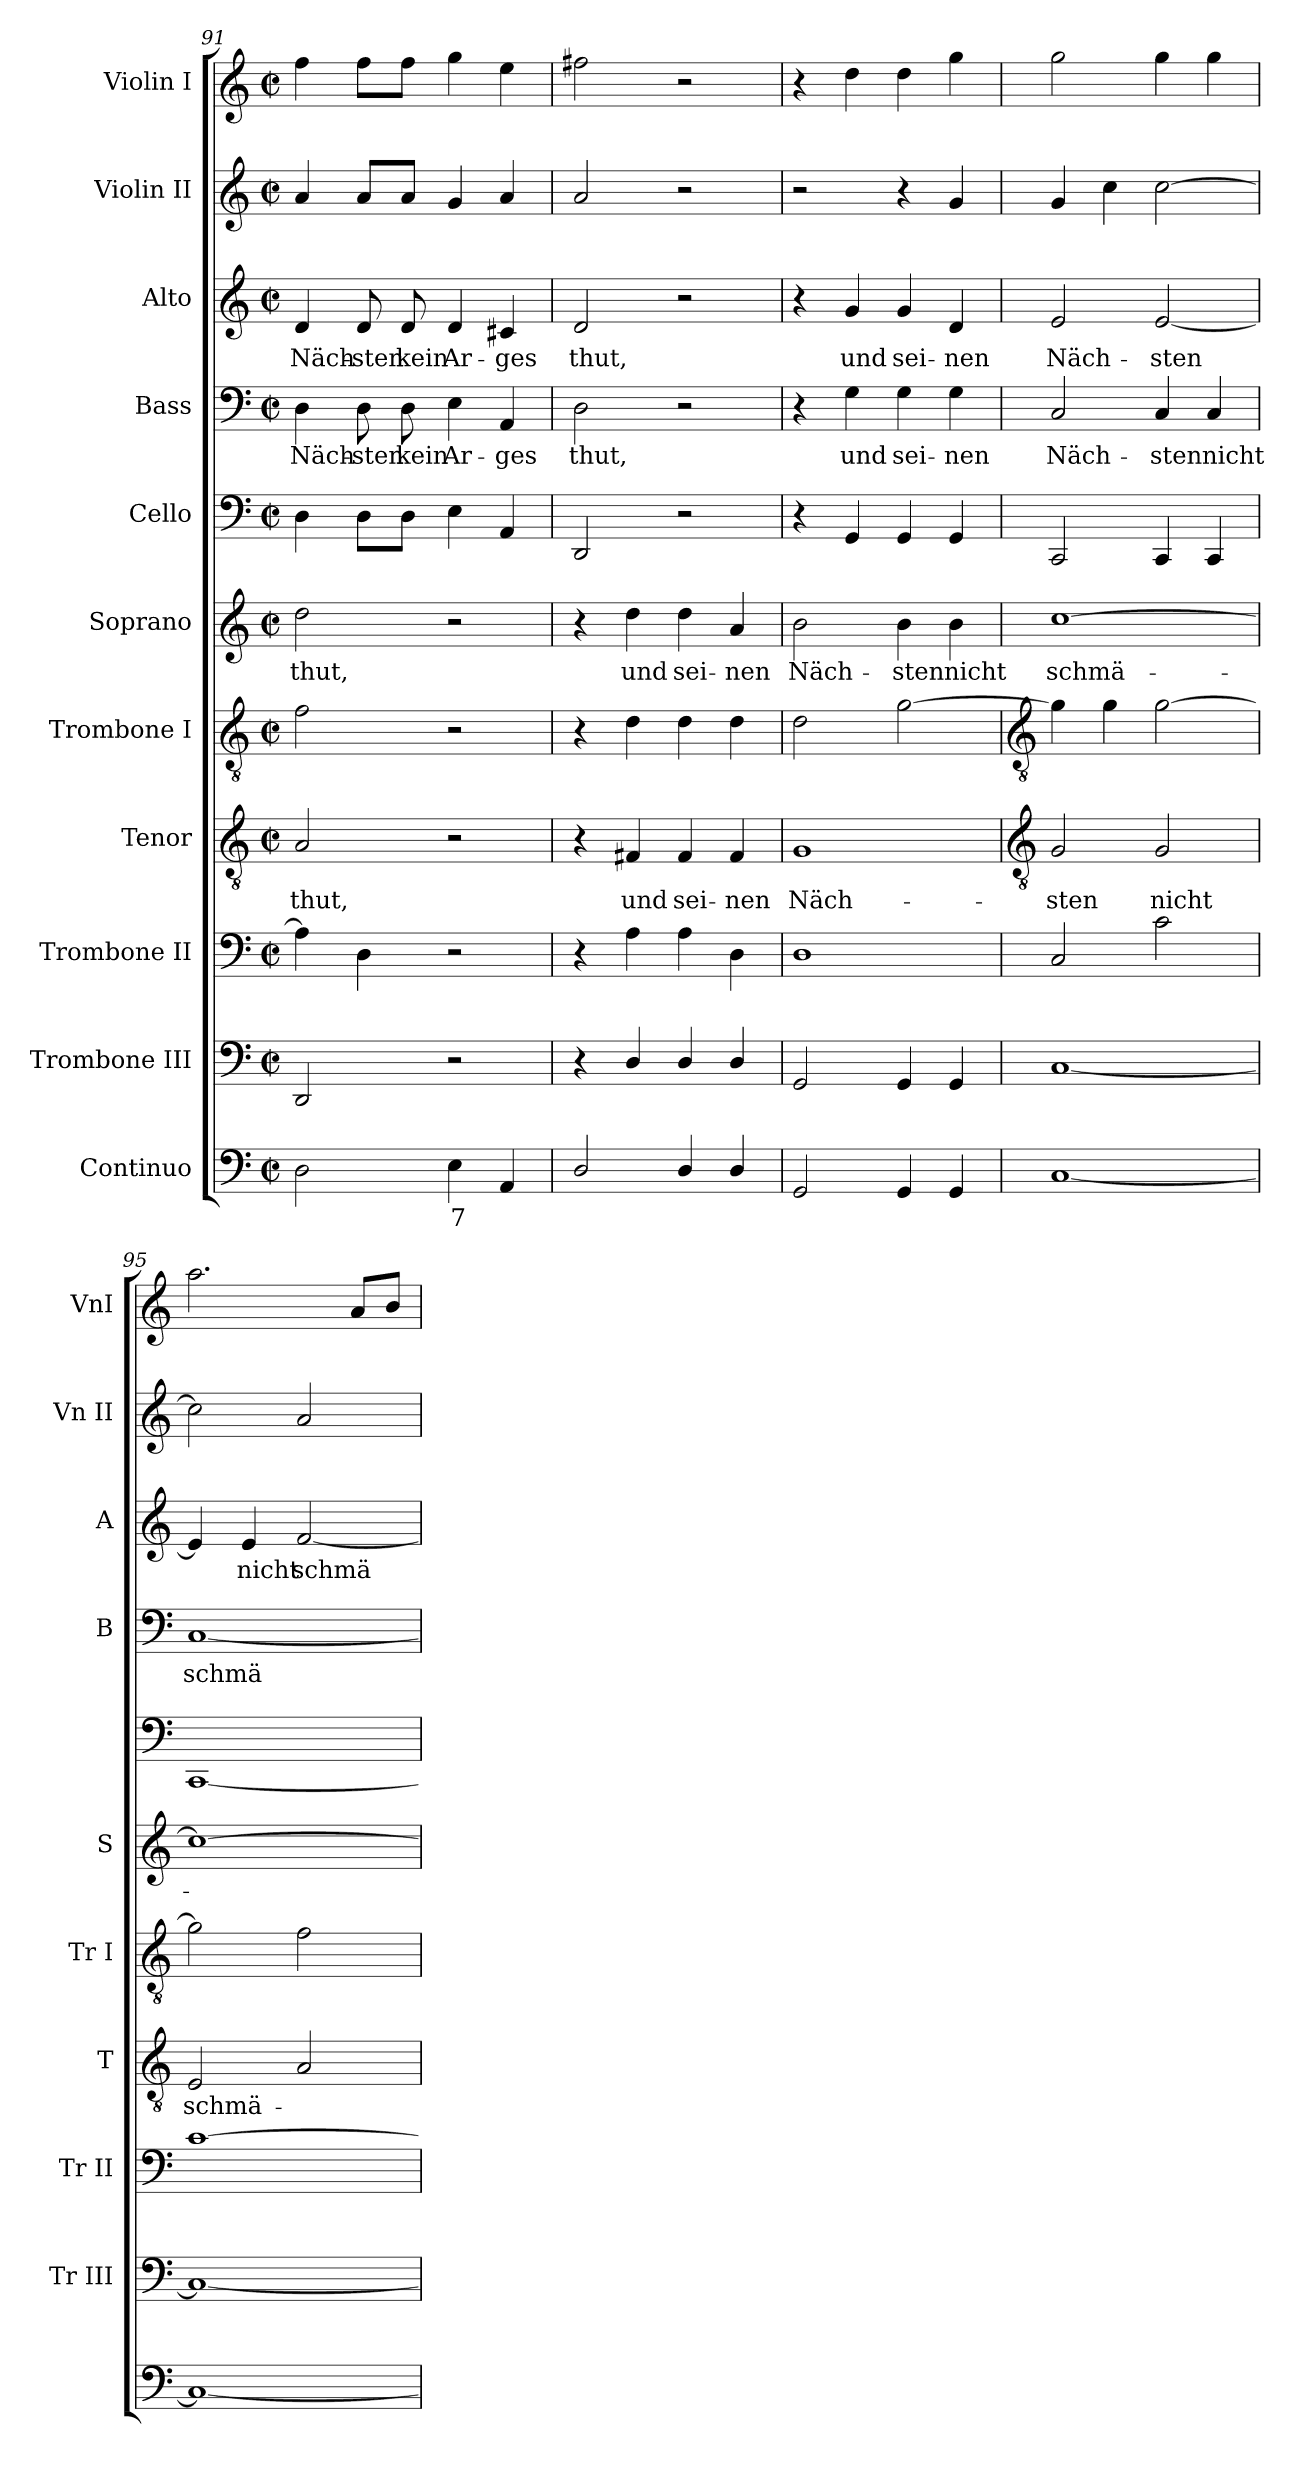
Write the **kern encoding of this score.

**kern	**text	**kern	**kern	**kern	**text	**kern	**kern	**text	**kern	**kern	**text	**kern	**text	**kern	**kern
*part11	*part11	*part10	*part9	*part8	*part8	*part7	*part6	*part6	*part5	*part4	*part4	*part3	*part3	*part2	*part1
*staff11	*staff11	*staff10	*staff9	*staff8	*staff8	*staff7	*staff6	*staff6	*staff5	*staff4	*staff4	*staff3	*staff3	*staff2	*staff1
*I"Continuo	*	*I"Trombone III	*I"Trombone II	*I"Tenor	*	*I"Trombone I	*I"Soprano	*	*I"Cello	*I"Bass	*	*I"Alto	*	*I"Violin II	*I"Violin I
*	*	*I'Tr III	*I'Tr II	*I'T	*	*I'Tr I	*I'S	*	*	*I'B	*	*I'A	*	*I'Vn II	*I'VnI
*clefF4	*	*clefF4	*clefF4	*clefGv2	*	*clefGv2	*clefG2	*	*clefF4	*clefF4	*	*clefG2	*	*clefG2	*clefG2
*k[]	*	*k[]	*k[]	*k[]	*	*k[]	*k[]	*	*k[]	*k[]	*	*k[]	*	*k[]	*k[]
*C:	*	*C:	*C:	*C:	*	*C:	*C:	*	*C:	*C:	*	*C:	*	*C:	*C:
*M2/2	*	*M2/2	*M2/2	*M2/2	*	*M2/2	*M2/2	*	*M2/2	*M2/2	*	*M2/2	*	*M2/2	*M2/2
*met(c|)	*	*met(c|)	*met(c|)	*met(c|)	*	*met(c|)	*met(c|)	*	*met(c|)	*met(c|)	*	*met(c|)	*	*met(c|)	*met(c|)
=91	=91	=91	=91	=91	=91	=91	=91	=91	=91	=91	=91	=91	=91	=91	=91
!	!	!	!	!	!LO:LY:b	!	!	!LO:LY:b	!	!	!LO:LY:b	!	!LO:LY:b	!	!
2D	.	2DD	4A]	2A	thut,	2f	2dd	thut,	4D	4D	Näch-	4d	Näch-	4a	4ff
!	!	!	!	!	!	!	!	!	!	!	!LO:LY:b	!	!LO:LY:b	!	!
.	.	.	4D	.	.	.	.	.	8DL	8D	-sten	8d	-sten	8aL	8ffL
!	!	!	!	!	!	!	!	!	!	!	!LO:LY:b	!	!LO:LY:b	!	!
.	.	.	.	.	.	.	.	.	8DJ	8D	kein	8d	kein	8aJ	8ffJ
!	!LO:LY:b	!	!	!	!	!	!	!	!	!	!LO:LY:b	!	!LO:LY:b	!	!
4E	7	2r	2r	2r	.	2r	2r	.	4E	4E	Ar-	4d	Ar-	4g	4gg
!	!	!	!	!	!	!	!	!	!	!	!LO:LY:b	!	!LO:LY:b	!	!
4AA	.	.	.	.	.	.	.	.	4AA	4AA	-ges	4c#X	-ges	4a	4ee
=92	=92	=92	=92	=92	=92	=92	=92	=92	=92	=92	=92	=92	=92	=92	=92
!	!	!	!	!	!	!	!	!	!	!	!LO:LY:b	!	!LO:LY:b	!	!
2D/	.	4r	4r	4r	.	4r	4r	.	2DD	2D	thut,	2d	thut,	2a	2ff#X
!	!	!	!	!	!LO:LY:b	!	!	!LO:LY:b	!	!	!	!	!	!	!
.	.	4D/	4A	4F#X	und	4d	4dd	und	.	.	.	.	.	.	.
!	!	!	!	!	!LO:LY:b	!	!	!LO:LY:b	!	!	!	!	!	!	!
4D/	.	4D/	4A	4F#	sei-	4d	4dd	sei-	2r	2r	.	2r	.	2r	2r
!	!	!	!	!	!LO:LY:b	!	!	!LO:LY:b	!	!	!	!	!	!	!
4D/	.	4D/	4D	4F#	-nen	4d	4a	-nen	.	.	.	.	.	.	.
=93	=93	=93	=93	=93	=93	=93	=93	=93	=93	=93	=93	=93	=93	=93	=93
!	!	!	!	!	!LO:LY:b	!	!	!LO:LY:b	!	!	!	!	!	!	!
2GG	.	2GG	1D	1G	Näch-	2d	2b	Näch-	4r	4r	.	4r	.	2r	4r
!	!	!	!	!	!	!	!	!	!	!	!LO:LY:b	!	!LO:LY:b	!	!
.	.	.	.	.	.	.	.	.	4GG	4G	und	4g	und	.	4dd
!	!	!	!	!	!	!	!	!LO:LY:b	!	!	!LO:LY:b	!	!LO:LY:b	!	!
4GG	.	4GG	.	.	.	[2g	4b	-sten	4GG	4G	sei-	4g	sei-	4r	4dd
!	!	!	!	!	!	!	!	!LO:LY:b	!	!	!LO:LY:b	!	!LO:LY:b	!	!
4GG	.	4GG	.	.	.	.	4b	nicht	4GG	4G	-nen	4d	-nen	4g	4gg
!!LO:LB:g=z
=94	=94	=94	=94	=94	=94	=94	=94	=94	=94	=94	=94	=94	=94	=94	=94
*	*	*	*	*clefGv2	*	*clefGv2	*	*	*	*	*	*	*	*	*
!	!	!	!	!	!LO:LY:b	!	!	!LO:LY:b	!	!	!LO:LY:b	!	!LO:LY:b	!	!
[1C	.	[1C	2C	2G	-sten	4g]	[1cc	schmä-	2CC	2C	Näch-	2e	Näch-	4g	2gg
.	.	.	.	.	.	4g	.	.	.	.	.	.	.	4cc	.
!	!	!	!	!	!LO:LY:b	!	!	!	!	!	!LO:LY:b	!	!LO:LY:b	!	!
.	.	.	2c	2G	nicht	[2g	.	.	4CC	4C	-sten	[2e	-sten	[2cc	4gg
!	!	!	!	!	!	!	!	!	!	!	!LO:LY:b	!	!	!	!
.	.	.	.	.	.	.	.	.	4CC	4C	nicht	.	.	.	4gg
=95	=95	=95	=95	=95	=95	=95	=95	=95	=95	=95	=95	=95	=95	=95	=95
!	!	!	!	!	!LO:LY:b	!	!	!	!	!	!LO:LY:b	!	!	!	!
1C_	.	1C_	[1c	2E	schmä-	2g]	1cc_	.	[1CC	[1C	schmä-	4e]	.	2cc]	2.aa
!	!	!	!	!	!	!	!	!	!	!	!	!	!LO:LY:b	!	!
.	.	.	.	.	.	.	.	.	.	.	.	4e	nicht	.	.
!	!	!	!	!	!	!	!	!	!	!	!	!	!LO:LY:b	!	!
.	.	.	.	2A	.	2f	.	.	.	.	.	[2f	schmä-	2a	.
.	.	.	.	.	.	.	.	.	.	.	.	.	.	.	8aL
.	.	.	.	.	.	.	.	.	.	.	.	.	.	.	8bJ
=	=	=	=	=	=	=	=	=	=	=	=	=	=	=	=
*-	*-	*-	*-	*-	*-	*-	*-	*-	*-	*-	*-	*-	*-	*-	*-
